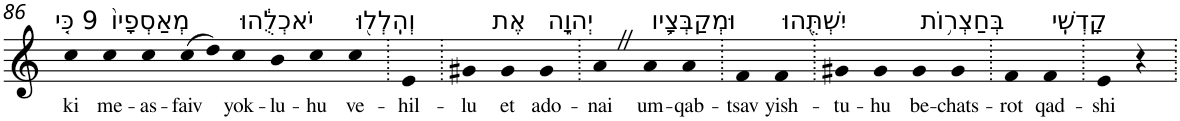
**kern	**text
*part1	*part1
*staff1	*staff1
*I"Piano	*
*I'Pno	*
!!LO:PB:g=z
*clefG2	*
*k[]	*
=86	=86
!LO:TX:a:t=9 כִּ֤י	!
!	!LO:LY:b
4cc	ki
!LO:TX:a:t=מְאַסְפָיו֙	!
!	!LO:LY:b
4cc	me-
!	!LO:LY:b
4cc	-as-
!	!LO:LY:b
(8cc	-faiv
8dd)	.
!LO:TX:a:t=יֹאכְלֻ֔הוּ	!
!	!LO:LY:b
4cc	yok-
!	!LO:LY:b
4b	-lu-
!	!LO:LY:b
4cc	-hu
!LO:TX:a:t=וְהִֽלְל֖וּ	!
!	!LO:LY:b
4cc	ve-
=87.	=87.
!	!LO:LY:b
4e	-hil-
=88.	=88.
!	!LO:LY:b
4g#X	-lu
!LO:TX:a:t=אֶת	!
!	!LO:LY:b
4g#	et
!LO:TX:a:t=יְהוָ֑ה	!
!	!LO:LY:b
4g#	ado-
=89.	=89.
!	!LO:LY:b
4aZ	-nai
!LO:TX:a:t=וּמְקַבְּצָ֥יו	!
!	!LO:LY:b
4a	um-
!	!LO:LY:b
4a	-qab-
=90.	=90.
!	!LO:LY:b
4f	-tsav
!LO:TX:a:t=יִשְׁתֻּ֖הוּ	!
!	!LO:LY:b
4f	yish-
=91.	=91.
!	!LO:LY:b
4g#X	-tu-
!	!LO:LY:b
4g#	-hu
!LO:TX:a:t=בְּחַצְר֥וֹת	!
!	!LO:LY:b
4g#	be-
!	!LO:LY:b
4g#	-chats-
=92.	=92.
!	!LO:LY:b
4f	-rot
!LO:TX:a:t=קָדְשִֽׁי	!
!	!LO:LY:b
4f	qad-
=93.	=93.
!	!LO:LY:b
4e	-shi
4r	.
=.	=.
*-	*-
